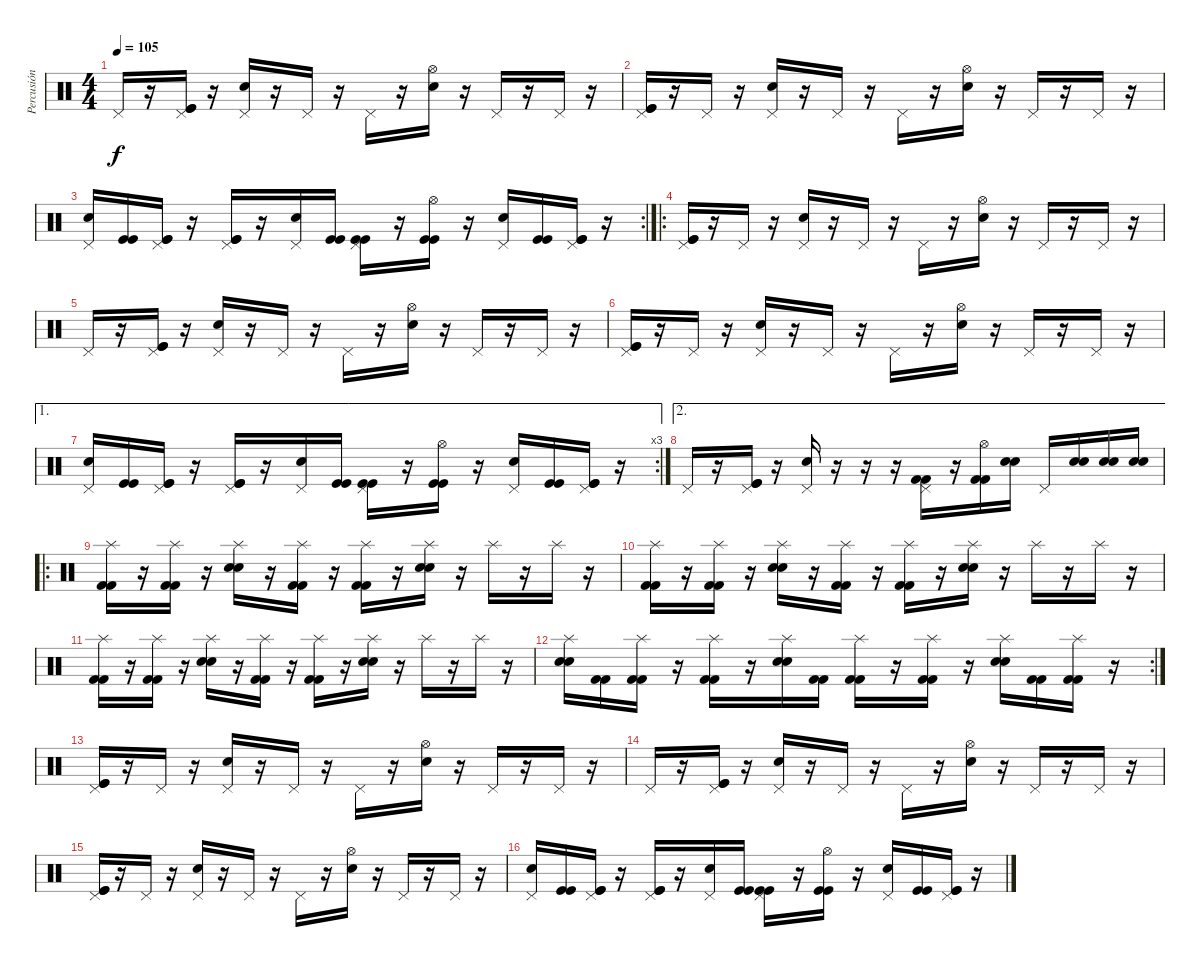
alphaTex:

\track ("Percusión" "Percusión") {instrument percussion}
\staff {score}
\articulation defaults
\ts (4 4)
\tempo 105
\clef neutral
\ks c "Pedal Hi-Hat (hit)".16{dy f}
r.16 ("Pedal Hi-Hat (hit)" "Kick (hit)" "Kick (hit)").16 r.16 ("Pedal Hi-Hat (hit)" "Hand Clap (hit)").16 r.16 "Pedal Hi-Hat (hit)".16 r.16 "Pedal Hi-Hat (hit)".16 r.16 ("Hi-Hat (open)" "Hand Clap (hit)").16 r.16 "Pedal Hi-Hat (hit)".16 r.16 "Pedal Hi-Hat (hit)".16 r.16 |
("Pedal Hi-Hat (hit)" "Kick (hit)" "Kick (hit)").16 r.16 "Pedal Hi-Hat (hit)".16 r.16 ("Pedal Hi-Hat (hit)" "Hand Clap (hit)").16 r.16 "Pedal Hi-Hat (hit)".16 r.16 "Pedal Hi-Hat (hit)".16 r.16 ("Hi-Hat (open)" "Hand Clap (hit)").16 r.16 "Pedal Hi-Hat (hit)".16 r.16 "Pedal Hi-Hat (hit)".16 r.16 |
\rc 2
("Pedal Hi-Hat (hit)" "Snare (hit) 2").16 ("Kick (hit)" "Kick (hit)").16 ("Pedal Hi-Hat (hit)" "Kick (hit)" "Kick (hit)").16 r.16 ("Pedal Hi-Hat (hit)" "Kick (hit)" "Kick (hit)").16 r.16 ("Pedal Hi-Hat (hit)" "Snare (hit) 2").16 ("Kick (hit)" "Kick (hit)").16 ("Pedal Hi-Hat (hit)" "Kick (hit)" "Kick (hit)").16 r.16 ("Hi-Hat (open)" "Kick (hit)" "Kick (hit)").16 r.16 ("Pedal Hi-Hat (hit)" "Snare (hit) 2").16 ("Kick (hit)" "Kick (hit)").16 ("Pedal Hi-Hat (hit)" "Kick (hit)" "Kick (hit)").16 r.16 |
\ro
("Pedal Hi-Hat (hit)" "Kick (hit)" "Kick (hit)").16 r.16 "Pedal Hi-Hat (hit)".16 r.16 ("Pedal Hi-Hat (hit)" "Snare (hit) 2").16 r.16 "Pedal Hi-Hat (hit)".16 r.16 "Pedal Hi-Hat (hit)".16 r.16 ("Hi-Hat (open)" "Snare (hit) 2").16 r.16 "Pedal Hi-Hat (hit)".16 r.16 "Pedal Hi-Hat (hit)".16 r.16 |
"Pedal Hi-Hat (hit)".16 r.16 ("Pedal Hi-Hat (hit)" "Kick (hit)" "Kick (hit)").16 r.16 ("Pedal Hi-Hat (hit)" "Snare (hit) 2").16 r.16 "Pedal Hi-Hat (hit)".16 r.16 "Pedal Hi-Hat (hit)".16 r.16 ("Hi-Hat (open)" "Snare (hit) 2").16 r.16 "Pedal Hi-Hat (hit)".16 r.16 "Pedal Hi-Hat (hit)".16 r.16 |
("Pedal Hi-Hat (hit)" "Kick (hit)" "Kick (hit)").16 r.16 "Pedal Hi-Hat (hit)".16 r.16 ("Pedal Hi-Hat (hit)" "Snare (hit) 2").16 r.16 "Pedal Hi-Hat (hit)".16 r.16 "Pedal Hi-Hat (hit)".16 r.16 ("Hi-Hat (open)" "Snare (hit) 2").16 r.16 "Pedal Hi-Hat (hit)".16 r.16 "Pedal Hi-Hat (hit)".16 r.16 |
\ae 1
\rc 3
("Pedal Hi-Hat (hit)" "Snare (hit) 2").16 ("Kick (hit)" "Kick (hit)").16 ("Pedal Hi-Hat (hit)" "Kick (hit)" "Kick (hit)").16 r.16 ("Pedal Hi-Hat (hit)" "Kick (hit)" "Kick (hit)").16 r.16 ("Pedal Hi-Hat (hit)" "Snare (hit) 2").16 ("Kick (hit)" "Kick (hit)").16 ("Pedal Hi-Hat (hit)" "Kick (hit)" "Kick (hit)").16 r.16 ("Hi-Hat (open)" "Kick (hit)" "Kick (hit)").16 r.16 ("Pedal Hi-Hat (hit)" "Snare (hit) 2").16 ("Kick (hit)" "Kick (hit)").16 ("Pedal Hi-Hat (hit)" "Kick (hit)" "Kick (hit)").16 r.16 |
\ae 2 "Pedal Hi-Hat (hit)".16
r.16 ("Pedal Hi-Hat (hit)" "Kick (hit)" "Kick (hit)").16 r.16 ("Pedal Hi-Hat (hit)" "Snare (hit) 2").16 r.16 r.16 r.16 ("Pedal Hi-Hat (hit)" "Kick (hit) 2" "Kick (hit) 2").16 r.16 ("Hi-Hat (open)" "Kick (hit) 2" "Kick (hit) 2").16 ("Electric Snare (hit)" "Electric Snare (hit)").16 "Pedal Hi-Hat (hit)".16 ("Electric Snare (hit)" "Electric Snare (hit)").16 ("Electric Snare (hit)" "Electric Snare (hit)").16 ("Electric Snare (hit)" "Electric Snare (hit)").16 |
\ro
("Splash (hit)" "Kick (hit) 2" "Kick (hit) 2").16 r.16 ("Splash (hit)" "Kick (hit) 2" "Kick (hit) 2").16 r.16 ("Splash (hit)" "Electric Snare (hit)" "Electric Snare (hit)").16 r.16 ("Splash (hit)" "Kick (hit) 2" "Kick (hit) 2").16 r.16 ("Splash (hit)" "Kick (hit) 2" "Kick (hit) 2").16 r.16 ("Splash (hit)" "Electric Snare (hit)" "Electric Snare (hit)").16 r.16 "Splash (hit)".16 r.16 "Splash (hit)".16 r.16 |
("Splash (hit)" "Kick (hit) 2" "Kick (hit) 2").16 r.16 ("Splash (hit)" "Kick (hit) 2" "Kick (hit) 2").16 r.16 ("Splash (hit)" "Electric Snare (hit)" "Electric Snare (hit)").16 r.16 ("Splash (hit)" "Kick (hit) 2" "Kick (hit) 2").16 r.16 ("Splash (hit)" "Kick (hit) 2" "Kick (hit) 2").16 r.16 ("Splash (hit)" "Electric Snare (hit)" "Electric Snare (hit)").16 r.16 "Splash (hit)".16 r.16 "Splash (hit)".16 r.16 |
("Splash (hit)" "Kick (hit) 2" "Kick (hit) 2").16 r.16 ("Splash (hit)" "Kick (hit) 2" "Kick (hit) 2").16 r.16 ("Splash (hit)" "Electric Snare (hit)" "Electric Snare (hit)").16 r.16 ("Splash (hit)" "Kick (hit) 2" "Kick (hit) 2").16 r.16 ("Splash (hit)" "Kick (hit) 2" "Kick (hit) 2").16 r.16 ("Splash (hit)" "Electric Snare (hit)" "Electric Snare (hit)").16 r.16 "Splash (hit)".16 r.16 "Splash (hit)".16 r.16 |
\rc 2
("Splash (hit)" "Electric Snare (hit)" "Electric Snare (hit)").16 ("Kick (hit) 2" "Kick (hit) 2").16 ("Splash (hit)" "Kick (hit) 2" "Kick (hit) 2").16 r.16 ("Splash (hit)" "Kick (hit) 2" "Kick (hit) 2").16 r.16 ("Splash (hit)" "Electric Snare (hit)" "Electric Snare (hit)").16 ("Kick (hit) 2" "Kick (hit) 2").16 ("Splash (hit)" "Kick (hit) 2" "Kick (hit) 2").16 r.16 ("Splash (hit)" "Kick (hit) 2" "Kick (hit) 2").16 r.16 ("Splash (hit)" "Electric Snare (hit)" "Electric Snare (hit)").16 ("Kick (hit) 2" "Kick (hit) 2").16 ("Splash (hit)" "Kick (hit) 2" "Kick (hit) 2").16 r.16 |
("Pedal Hi-Hat (hit)" "Kick (hit)" "Kick (hit)").16 r.16 "Pedal Hi-Hat (hit)".16 r.16 ("Pedal Hi-Hat (hit)" "Snare (hit) 2").16 r.16 "Pedal Hi-Hat (hit)".16 r.16 "Pedal Hi-Hat (hit)".16 r.16 ("Hi-Hat (open)" "Snare (hit) 2").16 r.16 "Pedal Hi-Hat (hit)".16 r.16 "Pedal Hi-Hat (hit)".16 r.16 |
"Pedal Hi-Hat (hit)".16 r.16 ("Pedal Hi-Hat (hit)" "Kick (hit)" "Kick (hit)").16 r.16 ("Pedal Hi-Hat (hit)" "Snare (hit) 2").16 r.16 "Pedal Hi-Hat (hit)".16 r.16 "Pedal Hi-Hat (hit)".16 r.16 ("Hi-Hat (open)" "Snare (hit) 2").16 r.16 "Pedal Hi-Hat (hit)".16 r.16 "Pedal Hi-Hat (hit)".16 r.16 |
("Pedal Hi-Hat (hit)" "Kick (hit)" "Kick (hit)").16 r.16 "Pedal Hi-Hat (hit)".16 r.16 ("Pedal Hi-Hat (hit)" "Snare (hit) 2").16 r.16 "Pedal Hi-Hat (hit)".16 r.16 "Pedal Hi-Hat (hit)".16 r.16 ("Hi-Hat (open)" "Snare (hit) 2").16 r.16 "Pedal Hi-Hat (hit)".16 r.16 "Pedal Hi-Hat (hit)".16 r.16 |
("Pedal Hi-Hat (hit)" "Snare (hit) 2").16 ("Kick (hit)" "Kick (hit)").16 ("Pedal Hi-Hat (hit)" "Kick (hit)" "Kick (hit)").16 r.16 ("Pedal Hi-Hat (hit)" "Kick (hit)" "Kick (hit)").16 r.16 ("Pedal Hi-Hat (hit)" "Snare (hit) 2").16 ("Kick (hit)" "Kick (hit)").16 ("Pedal Hi-Hat (hit)" "Kick (hit)" "Kick (hit)").16 r.16 ("Hi-Hat (open)" "Kick (hit)" "Kick (hit)").16 r.16 ("Pedal Hi-Hat (hit)" "Snare (hit) 2").16 ("Kick (hit)" "Kick (hit)").16 ("Pedal Hi-Hat (hit)" "Kick (hit)" "Kick (hit)").16 r.16
